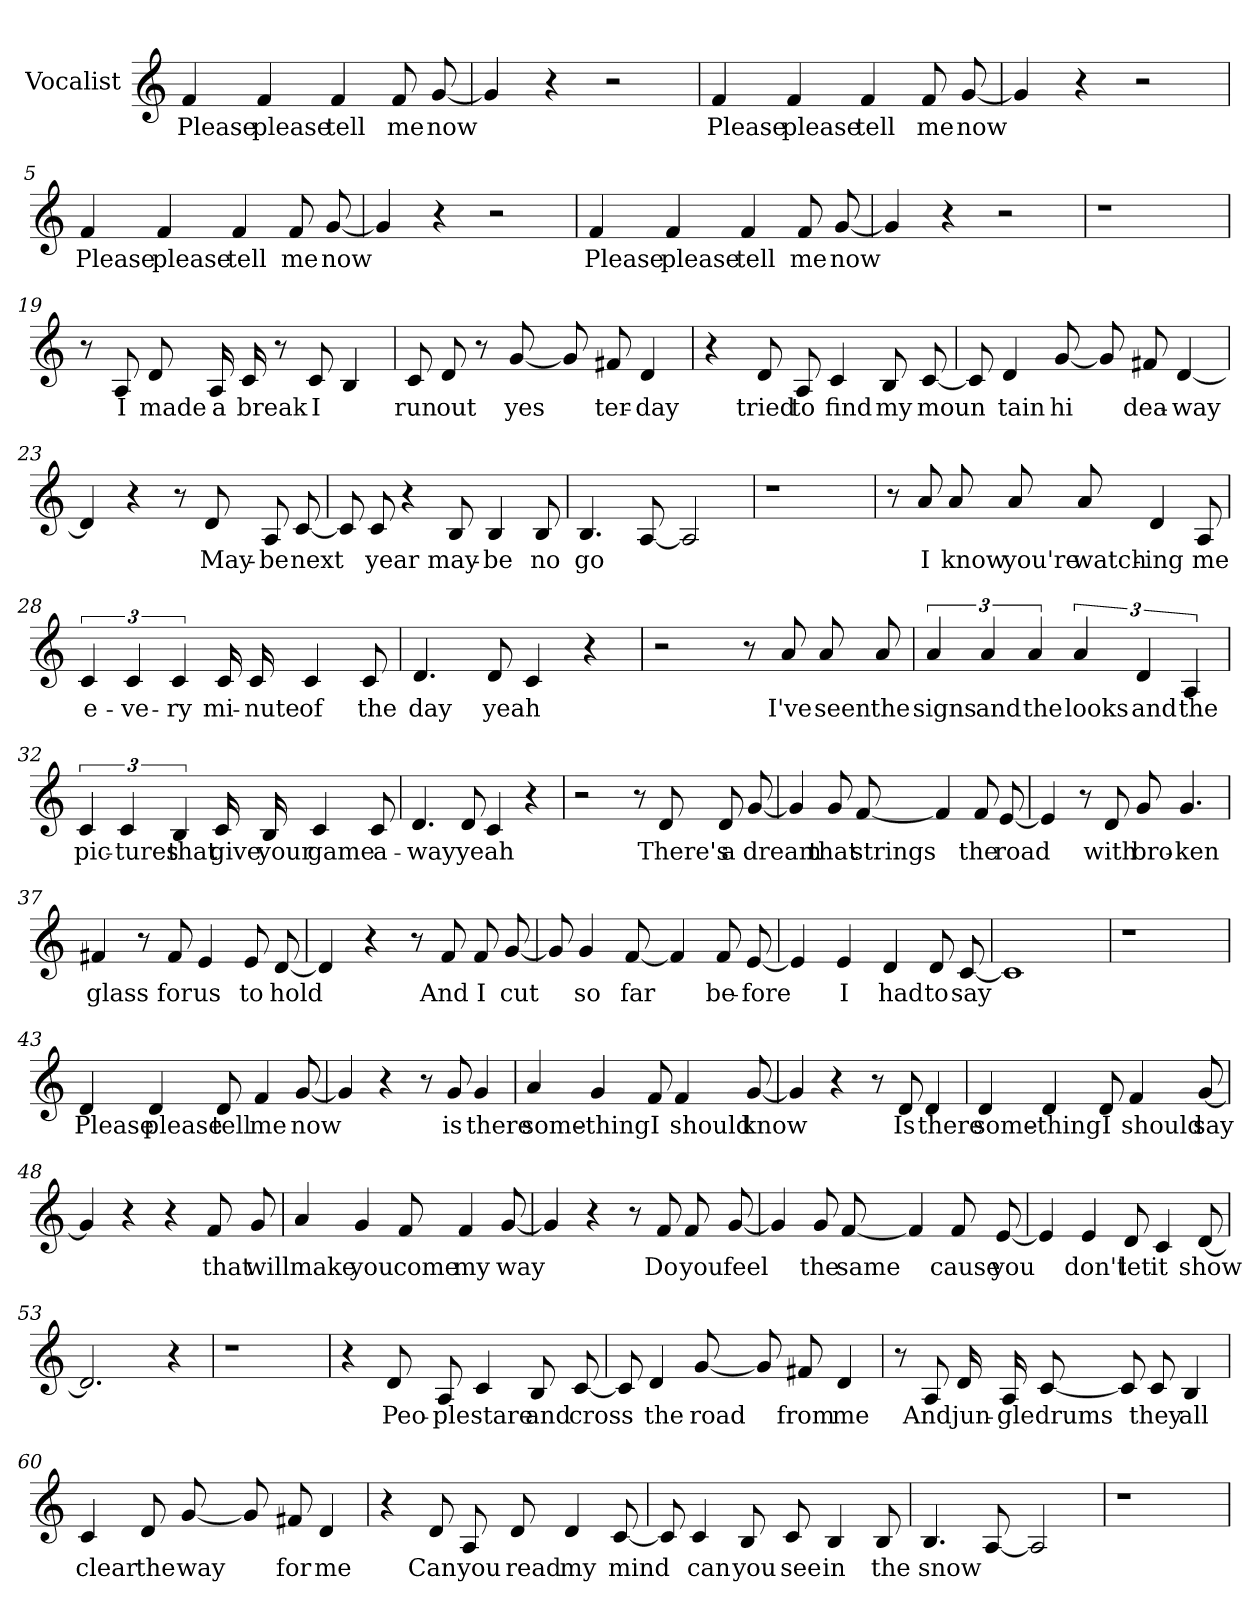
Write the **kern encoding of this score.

**kern	**text
*part1	*part1
*staff1	*staff1
*I"Vocalist	*
*clefG2	*
=1	=1
*clefG2	*
4f	Please
4f	please
4f	tell
8f	me
[8g	now
=2	=2
4g]	_
4r	.
2r	.
=3	=3
4f	Please
4f	please
4f	tell
8f	me
[8g	now
=4	=4
4g]	_
4r	.
2r	.
=5	=5
4f	Please
4f	please
4f	tell
8f	me
[8g	now
=6	=6
4g]	_
4r	.
2r	.
=7	=7
4f	Please
4f	please
4f	tell
8f	me
[8g	now
=8	=8
4g]	_
4r	.
2r	.
=9	=9
1r	.
=10	=10
1r	.
=11	=11
1r	.
=12	=12
1r	.
=13	=13
1r	.
=14	=14
1r	.
=15	=15
1r	.
=16	=16
1r	.
=17	=17
1r	.
=18	=18
1r	.
=19	=19
8r	.
8A	I
8d	made
16A	a
16c	break
8r	.
8c	I
4B	_
=20	=20
8c	run
8d	out
8r	.
[8g	yes-
8g]	_
8f#X	-ter-
4d	-day
=21	=21
4r	.
8d	tried
8A	to
4c	find
8B	my
[8c	moun-
=22	=22
8c]	_
4d	-tain
[8g	hi-
8g]	_
8f#X	-dea-
[4d	-way
=23	=23
4d]	_
4r	.
8r	.
8d	May-
8A	-be
[8c	next
=24	=24
8c]	_
8c	year
4r	.
8B	may-
4B	-be
8B	no
=25	=25
4.B	go
[8A	_
2A]	_
=26	=26
1r	.
=27	=27
8r	.
8a	I
8a	know
8a	you're
8a	watch-
4d	-ing
8A	me
=28	=28
6c	e-
6c	-ve-
6c	-ry
16c	mi-
16c	-nute
4c	of
8c	the
=29	=29
4.d	day
8d	yeah
4c	_
4r	.
=30	=30
2r	.
8r	.
8a	I've
8a	seen
8a	the
=31	=31
6a	signs
6a	and
6a	the
6a	looks
6d	and
6A	the
=32	=32
6c	pic-
6c	-tures
6B	that
16c	give
16B	your
4c	game
8c	a-
=33	=33
4.d	-way
8d	yeah
4c	_
4r	.
=34	=34
2r	.
8r	.
8d	There's
8d	a
[8g	dream
=35	=35
4g]	_
8g	that
[8f	strings
4f]	_
8f	the
[8e	road
=36	=36
4e]	_
8r	.
8d	with
8g	bro-
4.g	-ken
=37	=37
4f#X	glass
8r	.
8f#	for
4e	us
8e	to
[8d	hold
=38	=38
4d]	_
4r	.
8r	.
8f	And
8f	I
[8g	cut
=39	=39
8g]	_
4g	so
[8f	far
4f]	_
8f	be-
[8e	-fore
=40	=40
4e]	_
4e	I
4d	had
8d	to
[8c	say
=41	=41
1c]	_
=42	=42
1r	.
=43	=43
4d	Please
4d	please
8d	tell
4f	me
[8g	now
=44	=44
4g]	_
4r	.
8r	.
8g	is
4g	there
=45	=45
4a	some-
4g	-thing
8f	I
4f	should
[8g	know
=46	=46
4g]	_
4r	.
8r	.
8d	Is
4d	there
=47	=47
4d	some-
4d	-thing
8d	I
4f	should
[8g	say
=48	=48
4g]	_
4r	.
4r	.
8f	that
8g	will
=49	=49
4a	make
4g	you
8f	come
4f	my
[8g	way
=50	=50
4g]	_
4r	.
8r	.
8f	Do
8f	you
[8g	feel
=51	=51
4g]	_
8g	the
[8f	same
4f]	_
8f	cause
[8e	you
=52	=52
4e]	_
4e	don't
8d	let
4c	it
[8d	show
=53	=53
2.d]	_
4r	.
=54	=54
1r	.
=55	=55
1r	.
=56	=56
1r	.
=57	=57
4r	.
8d	Peo-
8A	-ple
4c	stare
8B	and
[8c	cross
=58	=58
8c]	_
4d	the
[8g	road
8g]	_
8f#X	from
4d	me
=59	=59
8r	.
8A	And
16d	jun-
16A	-gle
[8c	drums
8c]	_
8c	they
4B	all
=60	=60
4c	clear
8d	the
[8g	way
8g]	_
8f#X	for
4d	me
=61	=61
4r	.
8d	Can
8A	you
8d	read
4d	my
[8c	mind
=62	=62
8c]	_
4c	can
8B	you
8c	see
4B	in
8B	the
=63	=63
4.B	snow
[8A	_
2A]	_
=64	=64
1r	.
=	=
*-	*-
